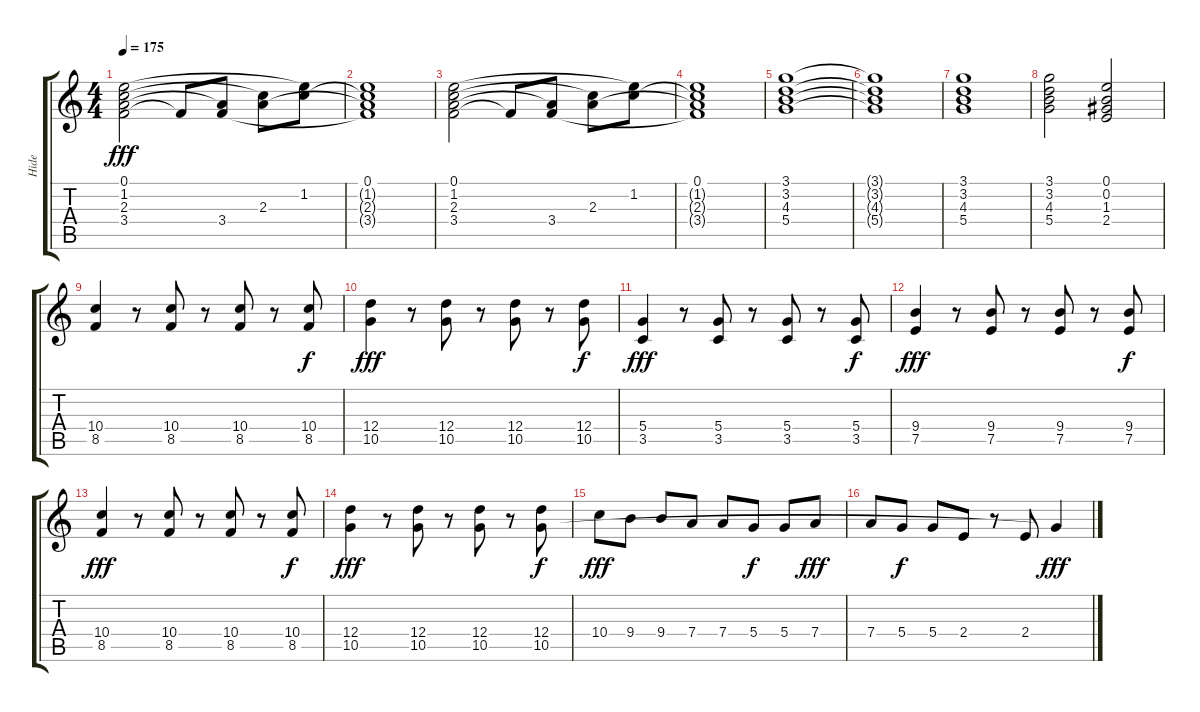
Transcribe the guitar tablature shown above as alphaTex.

\track ("Hide" "Hide") {instrument distortionguitar}
\staff {score tabs}
\tuning (E4 B3 G3 D3 A2 E2) {hide}
\ts (4 4)
\tempo 175
\clef g2
\ks c
(0.1 1.2 2.3 3.4).2{dy fff} 3.4{t}.8 (2.3{t} 3.4).8 (1.2{t} 2.3).8 (0.1{t} 1.2).8 |
(0.1 1.2{t} 2.3{t} 3.4{t}).1 |
(0.1 1.2 2.3 3.4).2 3.4{t}.8 (2.3{t} 3.4).8 (1.2{t} 2.3).8 (0.1{t} 1.2).8 |
(0.1 1.2{t} 2.3{t} 3.4{t}).1 |
(3.1 3.2 4.3 5.4).1 |
(3.1{t} 3.2{t} 4.3{t} 5.4{t}).1 |
(3.1 3.2 4.3 5.4).1 |
(3.1 3.2 4.3 5.4).2 (0.1 0.2 1.3 2.4).2 |
(10.4 8.5).4 r.8 (10.4 8.5).8 r.8 (10.4 8.5).8 r.8 (10.4 8.5).8{dy f} |
(12.4 10.5).4{dy fff} r.8 (12.4 10.5).8 r.8 (12.4 10.5).8 r.8 (12.4 10.5).8{dy f} |
(5.4 3.5).4{dy fff} r.8 (5.4 3.5).8 r.8 (5.4 3.5).8 r.8 (5.4 3.5).8{dy f} |
(9.4 7.5).4{dy fff} r.8 (9.4 7.5).8 r.8 (9.4 7.5).8 r.8 (9.4 7.5).8{dy f} |
(10.4 8.5).4{dy fff} r.8 (10.4 8.5).8 r.8 (10.4 8.5).8 r.8 (10.4 8.5).8{dy f} |
(12.4 10.5).4{dy fff} r.8 (12.4 10.5).8 r.8 (12.4 10.5).8 r.8 (12.4 10.5).8{dy f} |
10.4.8{dy fff} 9.4.8 9.4.8 7.4.8 7.4.8 5.4.8{dy f} 5.4.8 7.4.8{dy fff} |
7.4.8 5.4.8{dy f} 5.4.8 2.4.8 r.8 2.4.8 10.5{t}.4{dy fff}
